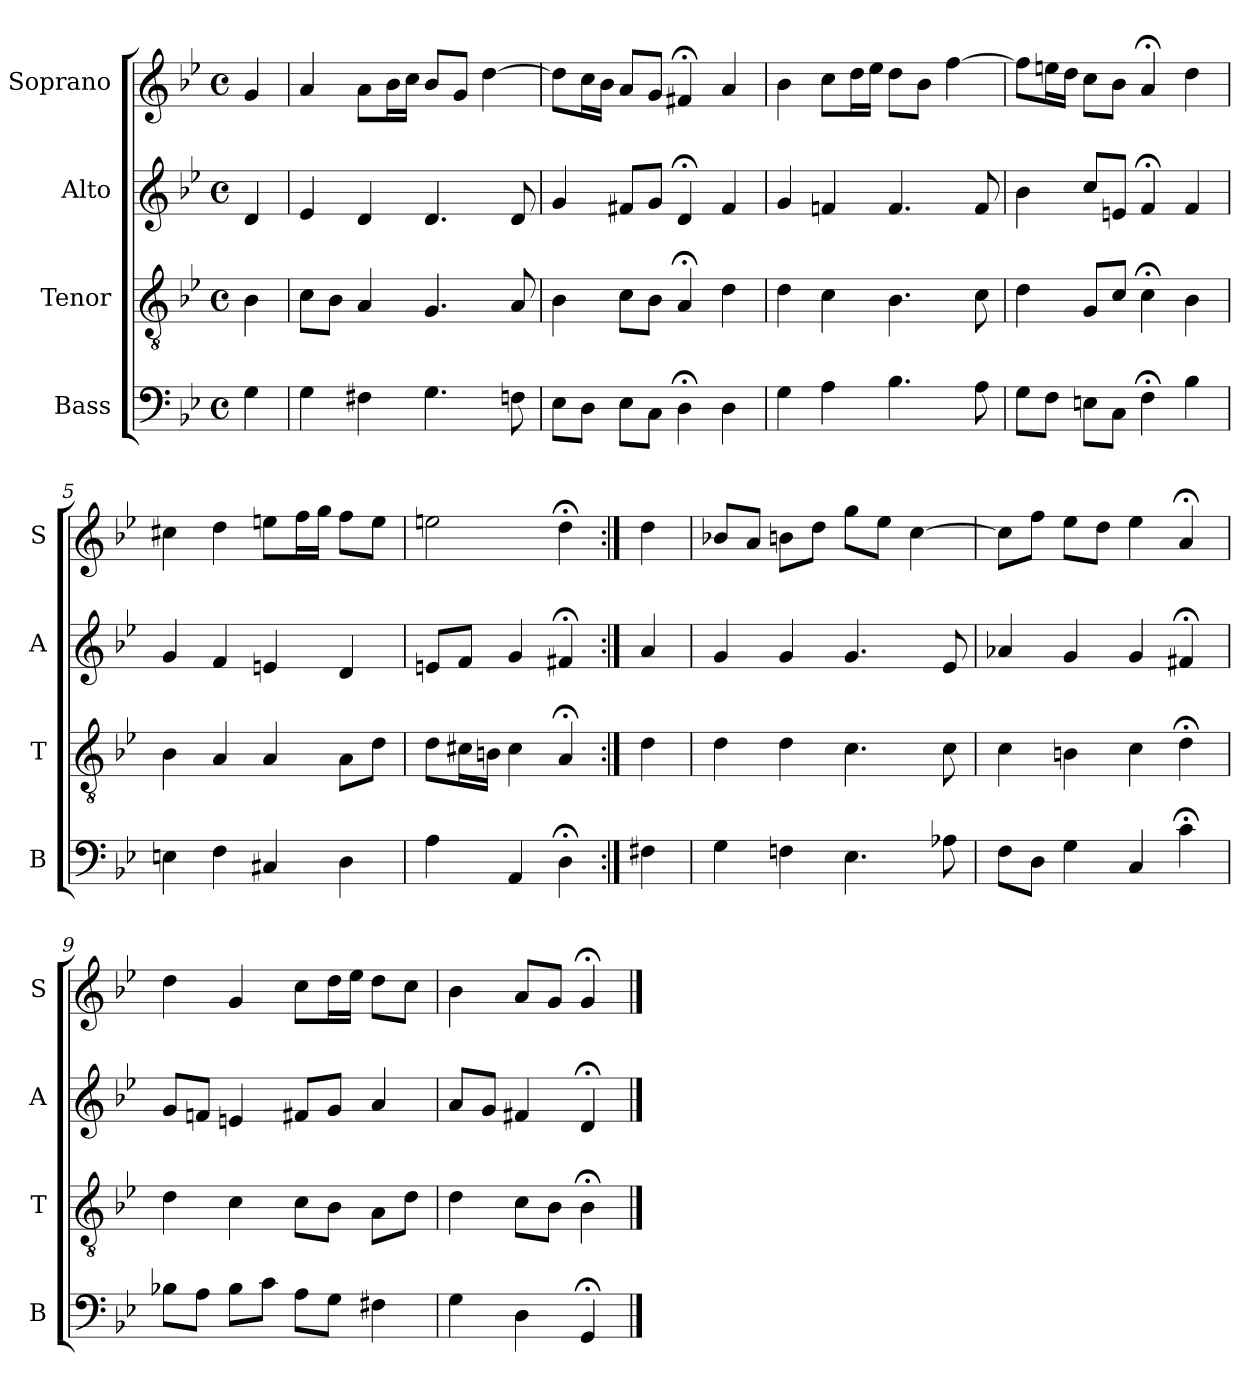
**kern	**kern	**kern	**kern
*part4	*part3	*part2	*part1
*staff4	*staff3	*staff2	*staff1
*I"Bass	*I"Tenor	*I"Alto	*I"Soprano
*I'B	*I'T	*I'A	*I'S
*clefF4	*clefGv2	*clefG2	*clefG2
*k[b-e-]	*k[b-e-]	*k[b-e-]	*k[b-e-]
*g:	*g:	*g:	*g:
*M4/4	*M4/4	*M4/4	*M4/4
*met(c)	*met(c)	*met(c)	*met(c)
*MM100	*MM100	*MM100	*MM100
=	=	=	=
4G	4B-	4d	4g
=1	=1	=1	=1
4G	8cL	4e-	4a
.	8B-J	.	.
4F#X	4A	4d	8aL
.	.	.	16b-L
.	.	.	16ccJJ
4.G	4.G	4.d	8b-L
.	.	.	8gJ
.	.	.	[4dd
8Fn	8A	8d	.
=2	=2	=2	=2
8E-L	4B-	4g	8ddL]
8DJ	.	.	16ccL
.	.	.	16b-JJ
8E-L	8cL	8f#XL	8aL
8CJ	8B-J	8gJ	8gJ
4D;<	4A;<	4d;<	4f#X;<
4D	4d	4f#	4a
=3	=3	=3	=3
4G	4d	4g	4b-
4A	4c	4fn	8ccL
.	.	.	16ddL
.	.	.	16ee-JJ
4.B-	4.B-	4.f	8ddL
.	.	.	8b-J
.	.	.	[4ff
8A	8c	8f	.
=4	=4	=4	=4
8GL	4d	4b-	8ffL]
8FJ	.	.	16eenL
.	.	.	16ddJJ
8EnL	8GL	8ccL	8ccL
8CJ	8cJ	8enJ	8b-J
4F;<	4c;<	4f;<	4a;<
4B-	4B-	4f	4dd
=5	=5	=5	=5
4En	4B-	4g	4cc#X
4F	4A	4f	4dd
4C#X	4A	4en	8eenL
.	.	.	16ffL
.	.	.	16ggJJ
4D	8AL	4d	8ffL
.	8dJ	.	8eeJ
=6	=6	=6	=6
4A	8dL	8enL	2een
.	16c#XL	8fJ	.
.	16BnJJ	.	.
4AA	4c#	4g	.
4D;<	4A;<	4f#X;<	4dd;<
=:|!	=:|!	=:|!	=:|!
4F#X	4d	4a	4dd
=7	=7	=7	=7
4G	4d	4g	8b-XL
.	.	.	8aJ
4Fn	4d	4g	8bnL
.	.	.	8ddJ
4.E-	4.c	4.g	8ggL
.	.	.	8ee-J
.	.	.	[4cc
8A-X	8c	8e-	.
=8	=8	=8	=8
8FL	4c	4a-X	8ccL]
8DJ	.	.	8ffJ
4G	4Bn	4g	8ee-L
.	.	.	8ddJ
4C	4c	4g	4ee-
4c;<	4d;<	4f#X;<	4a;<
=9	=9	=9	=9
8B-XL	4d	8gL	4dd
8AJ	.	8fnJ	.
8B-L	4c	4en	4g
8cJ	.	.	.
8AL	8cL	8f#XL	8ccL
8GJ	8B-J	8gJ	16ddL
.	.	.	16ee-JJ
4F#X	8AL	4a	8ddL
.	8dJ	.	8ccJ
=10	=10	=10	=10
4G	4d	8aL	4b-
.	.	8gJ	.
4D	8cL	4f#X	8aL
.	8B-J	.	8gJ
4GG;<	4B-;<	4d;<	4g;<
==	==	==	==
*-	*-	*-	*-
